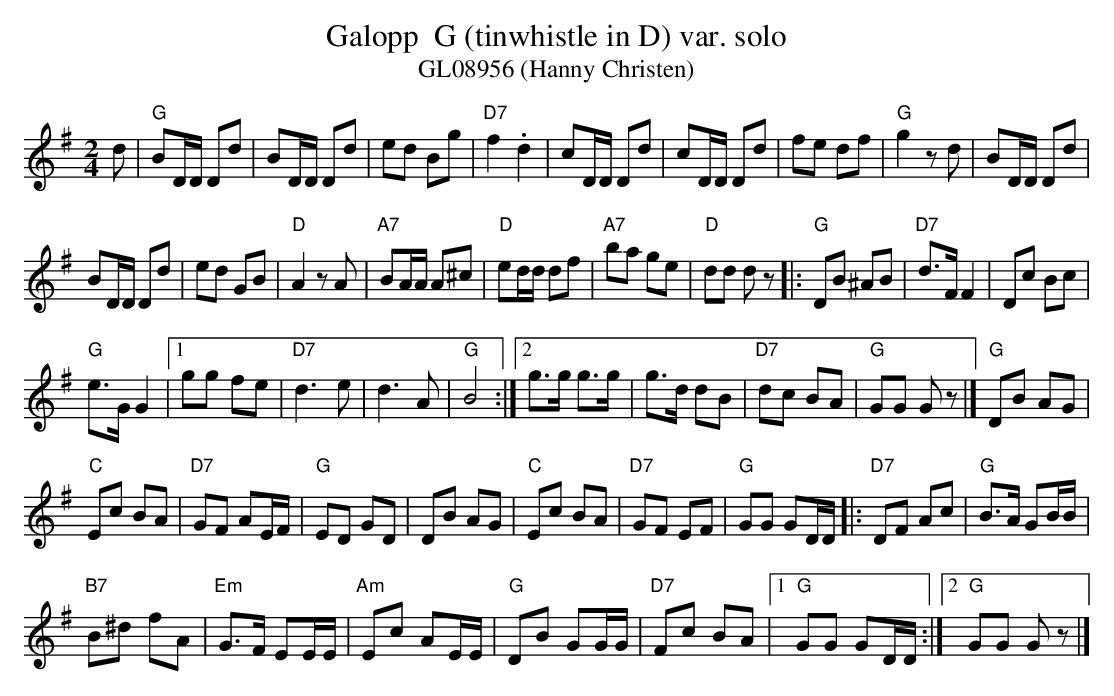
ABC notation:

X:1
T:Galopp  G (tinwhistle in D) var. solo
T:GL08956 (Hanny Christen)
M:2/4
L:1/16
K:G transpose=12
d2 | "G"B2DD D2d2 | B2DD D2d2 | e2d2 B2g2 | "D7"f4.d4 | c2DD D2d2 | c2DD D2d2 | f2e2 d2f2 | "G"g4z2d2 | B2DD D2d2 |
B2DD D2d2 | e2d2 G2B2 | "D"A4z2A2 | "A7"B2AA A2^c2 | "D"e2dd d2f2 | "A7"b2a2 g2e2 | "D"d2d2 d2z2 |: [L:1/8] "G"DB ^AB | "D7"d>FF2 | Dc Bc |
"G"e>GG2 |1 gg fe | "D7"d3e | d3A | "G"B4 :|2 g>g g>g | g>d dB | "D7"dc BA | "G"GG Gz |] "G"DB AG |
"C"Ec BA | "D7"GF AE/2F/2 | "G"ED GD | DB AG | "C"Ec BA | "D7"GF EF | "G"GG GD/2D/2 |: "D7"DF Ac | "G"B>A GB/2B/2 |
"B7"B^d fA | "Em"G>F EE/2E/2 | "Am"Ec AE/2E/2 | "G"DB GG/2G/2 | "D7"Fc BA |1 "G"GG GD/2D/2 :|2 "G"GG Gz |]
